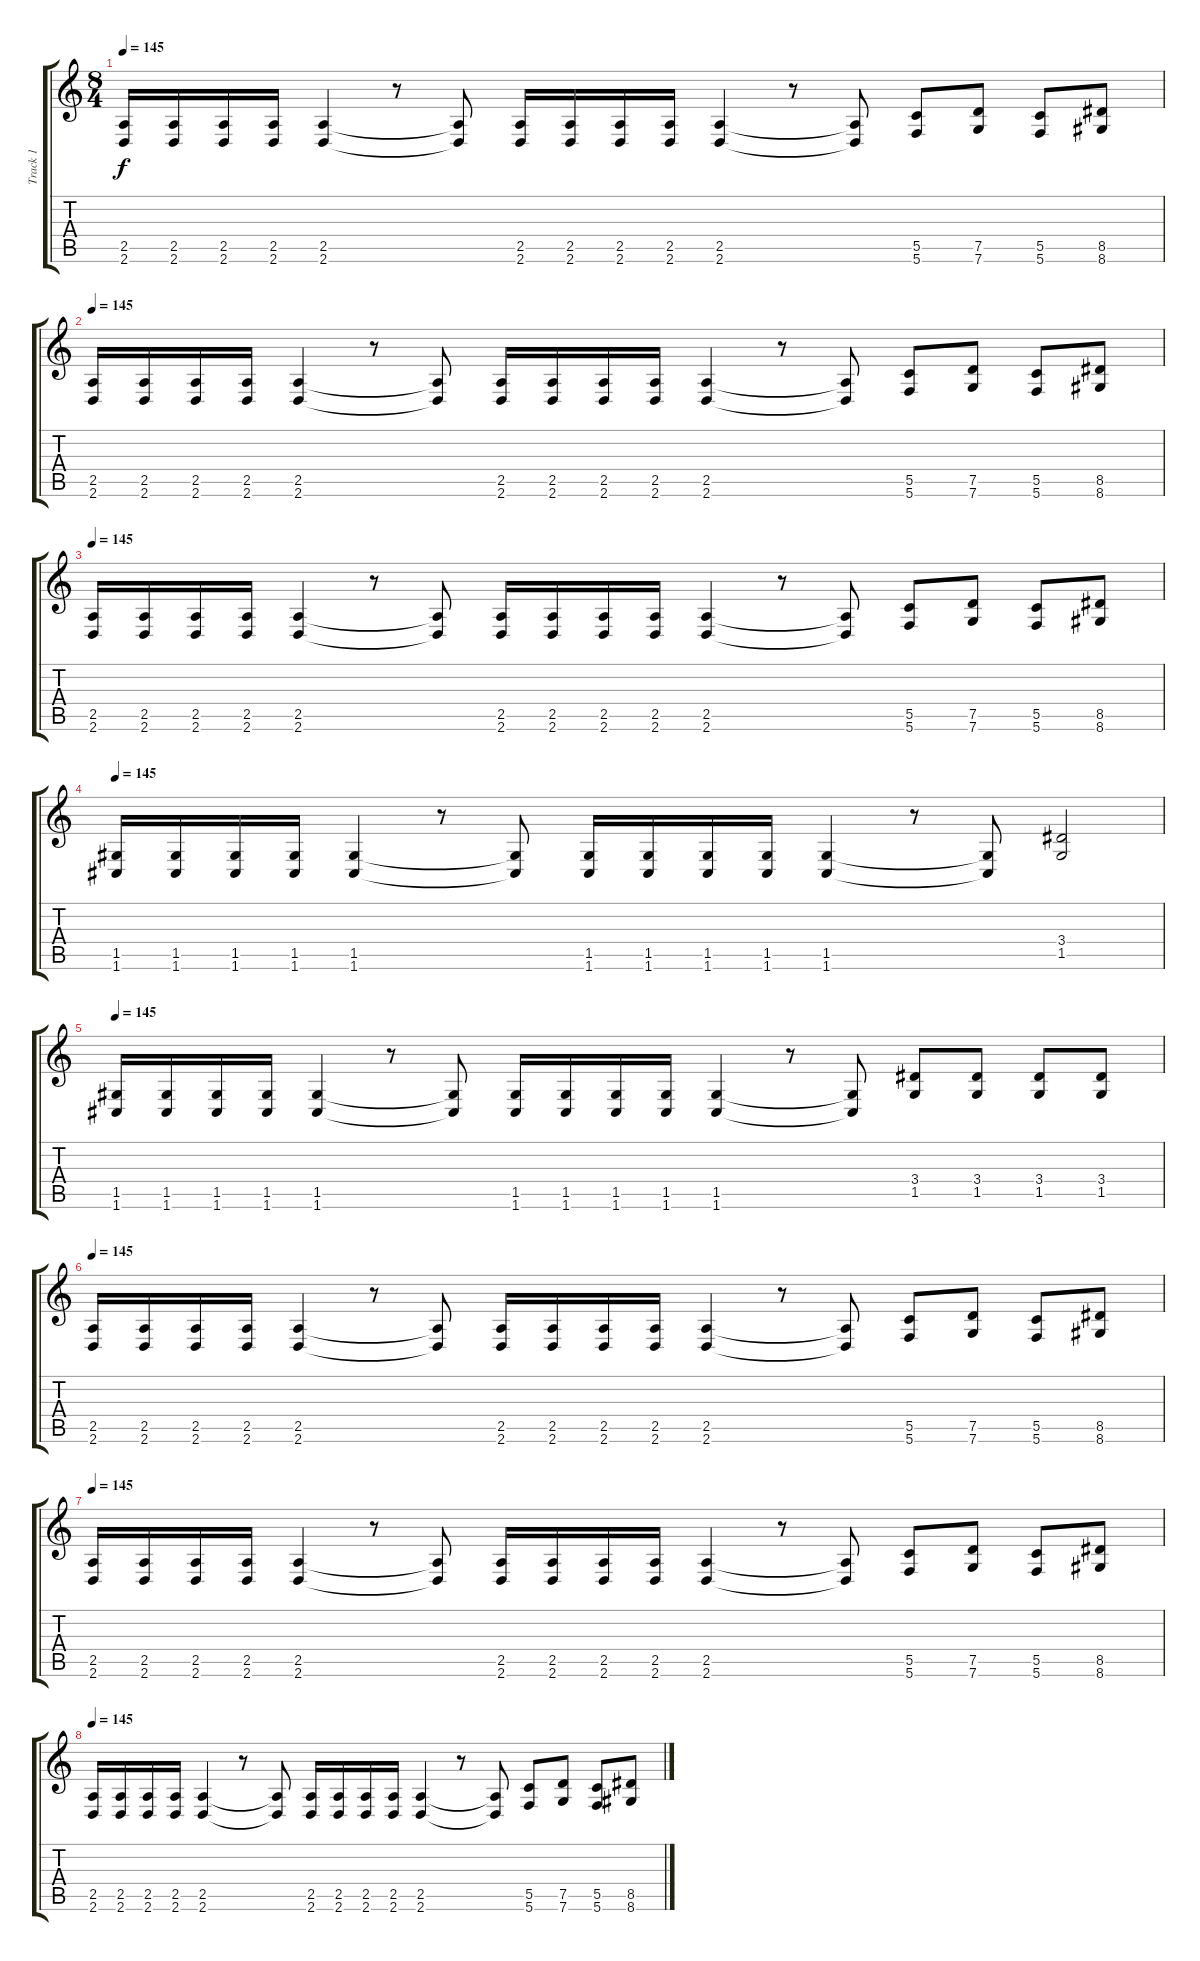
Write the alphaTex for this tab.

\track ("Track 1" "Track 1") {instrument distortionguitar}
\staff {score tabs}
\tuning (D4 A3 F3 C3 G2 C2) {hide}
\ts (8 4)
\tempo 145
\clef g2
\ks c
(2.5 2.6).16{dy f} (2.5 2.6).16 (2.5 2.6).16 (2.5 2.6).16 (2.5 2.6).4 r.8 (2.5{t} 2.6{t}).8 (2.5 2.6).16 (2.5 2.6).16 (2.5 2.6).16 (2.5 2.6).16 (2.5 2.6).4 r.8 (2.5{t} 2.6{t}).8 (5.5 5.6).8 (7.5 7.6).8 (5.5 5.6).8 (8.5 8.6).8 |
\tempo 145
(2.5 2.6).16 (2.5 2.6).16 (2.5 2.6).16 (2.5 2.6).16 (2.5 2.6).4 r.8 (2.5{t} 2.6{t}).8 (2.5 2.6).16 (2.5 2.6).16 (2.5 2.6).16 (2.5 2.6).16 (2.5 2.6).4 r.8 (2.5{t} 2.6{t}).8 (5.5 5.6).8 (7.5 7.6).8 (5.5 5.6).8 (8.5 8.6).8 |
\tempo 145
(2.5 2.6).16 (2.5 2.6).16 (2.5 2.6).16 (2.5 2.6).16 (2.5 2.6).4 r.8 (2.5{t} 2.6{t}).8 (2.5 2.6).16 (2.5 2.6).16 (2.5 2.6).16 (2.5 2.6).16 (2.5 2.6).4 r.8 (2.5{t} 2.6{t}).8 (5.5 5.6).8 (7.5 7.6).8 (5.5 5.6).8 (8.5 8.6).8 |
\tempo 145
(1.5 1.6).16 (1.5 1.6).16 (1.5 1.6).16 (1.5 1.6).16 (1.5 1.6).4 r.8 (1.5{t} 1.6{t}).8 (1.5 1.6).16 (1.5 1.6).16 (1.5 1.6).16 (1.5 1.6).16 (1.5 1.6).4 r.8 (1.5{t} 1.6{t}).8 (3.4 1.5).2 |
\tempo 145
(1.5 1.6).16 (1.5 1.6).16 (1.5 1.6).16 (1.5 1.6).16 (1.5 1.6).4 r.8 (1.5{t} 1.6{t}).8 (1.5 1.6).16 (1.5 1.6).16 (1.5 1.6).16 (1.5 1.6).16 (1.5 1.6).4 r.8 (1.5{t} 1.6{t}).8 (3.4 1.5).8 (3.4 1.5).8 (3.4 1.5).8 (3.4 1.5).8 |
\tempo 145
(2.5 2.6).16 (2.5 2.6).16 (2.5 2.6).16 (2.5 2.6).16 (2.5 2.6).4 r.8 (2.5{t} 2.6{t}).8 (2.5 2.6).16 (2.5 2.6).16 (2.5 2.6).16 (2.5 2.6).16 (2.5 2.6).4 r.8 (2.5{t} 2.6{t}).8 (5.5 5.6).8 (7.5 7.6).8 (5.5 5.6).8 (8.5 8.6).8 |
\tempo 145
(2.5 2.6).16 (2.5 2.6).16 (2.5 2.6).16 (2.5 2.6).16 (2.5 2.6).4 r.8 (2.5{t} 2.6{t}).8 (2.5 2.6).16 (2.5 2.6).16 (2.5 2.6).16 (2.5 2.6).16 (2.5 2.6).4 r.8 (2.5{t} 2.6{t}).8 (5.5 5.6).8 (7.5 7.6).8 (5.5 5.6).8 (8.5 8.6).8 |
\tempo 145
(2.5 2.6).16 (2.5 2.6).16 (2.5 2.6).16 (2.5 2.6).16 (2.5 2.6).4 r.8 (2.5{t} 2.6{t}).8 (2.5 2.6).16 (2.5 2.6).16 (2.5 2.6).16 (2.5 2.6).16 (2.5 2.6).4 r.8 (2.5{t} 2.6{t}).8 (5.5 5.6).8 (7.5 7.6).8 (5.5 5.6).8 (8.5 8.6).8
